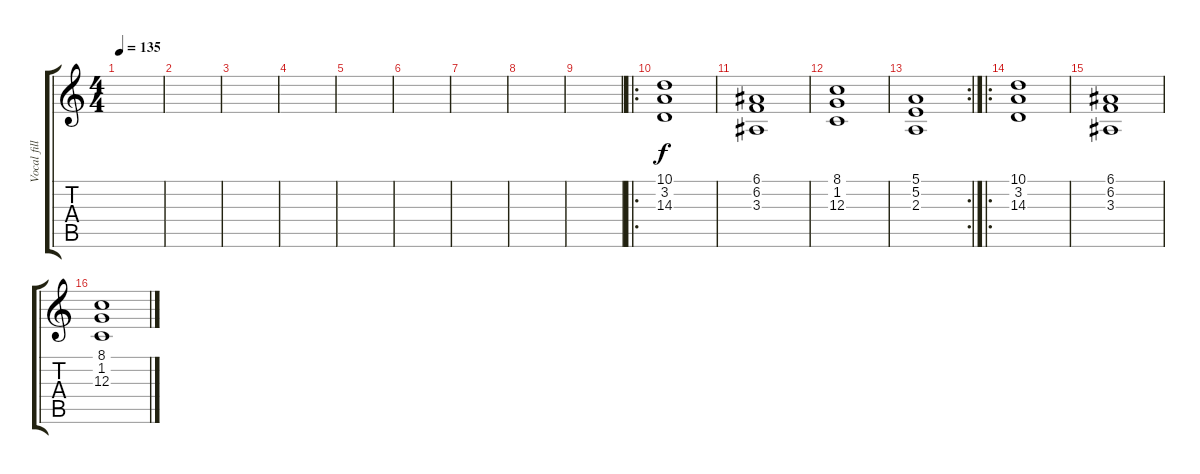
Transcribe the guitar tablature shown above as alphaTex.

\track ("Vocal filler" "Vocal fill") {instrument whistle}
\staff {score tabs}
\tuning (E4 B3 G3 D3 A2 E2) {hide}
\ts (4 4)
\tempo 135
\clef g2
\ks c
|
|
|
|
|
|
|
|
|
\ro
(10.1 3.2 14.3).1 |
(6.1 6.2 3.3).1 |
(8.1 1.2 12.3).1 |
\rc 2
(5.1 5.2 2.3).1 |
\ro
(10.1 3.2 14.3).1 |
(6.1 6.2 3.3).1 |
(8.1 1.2 12.3).1
